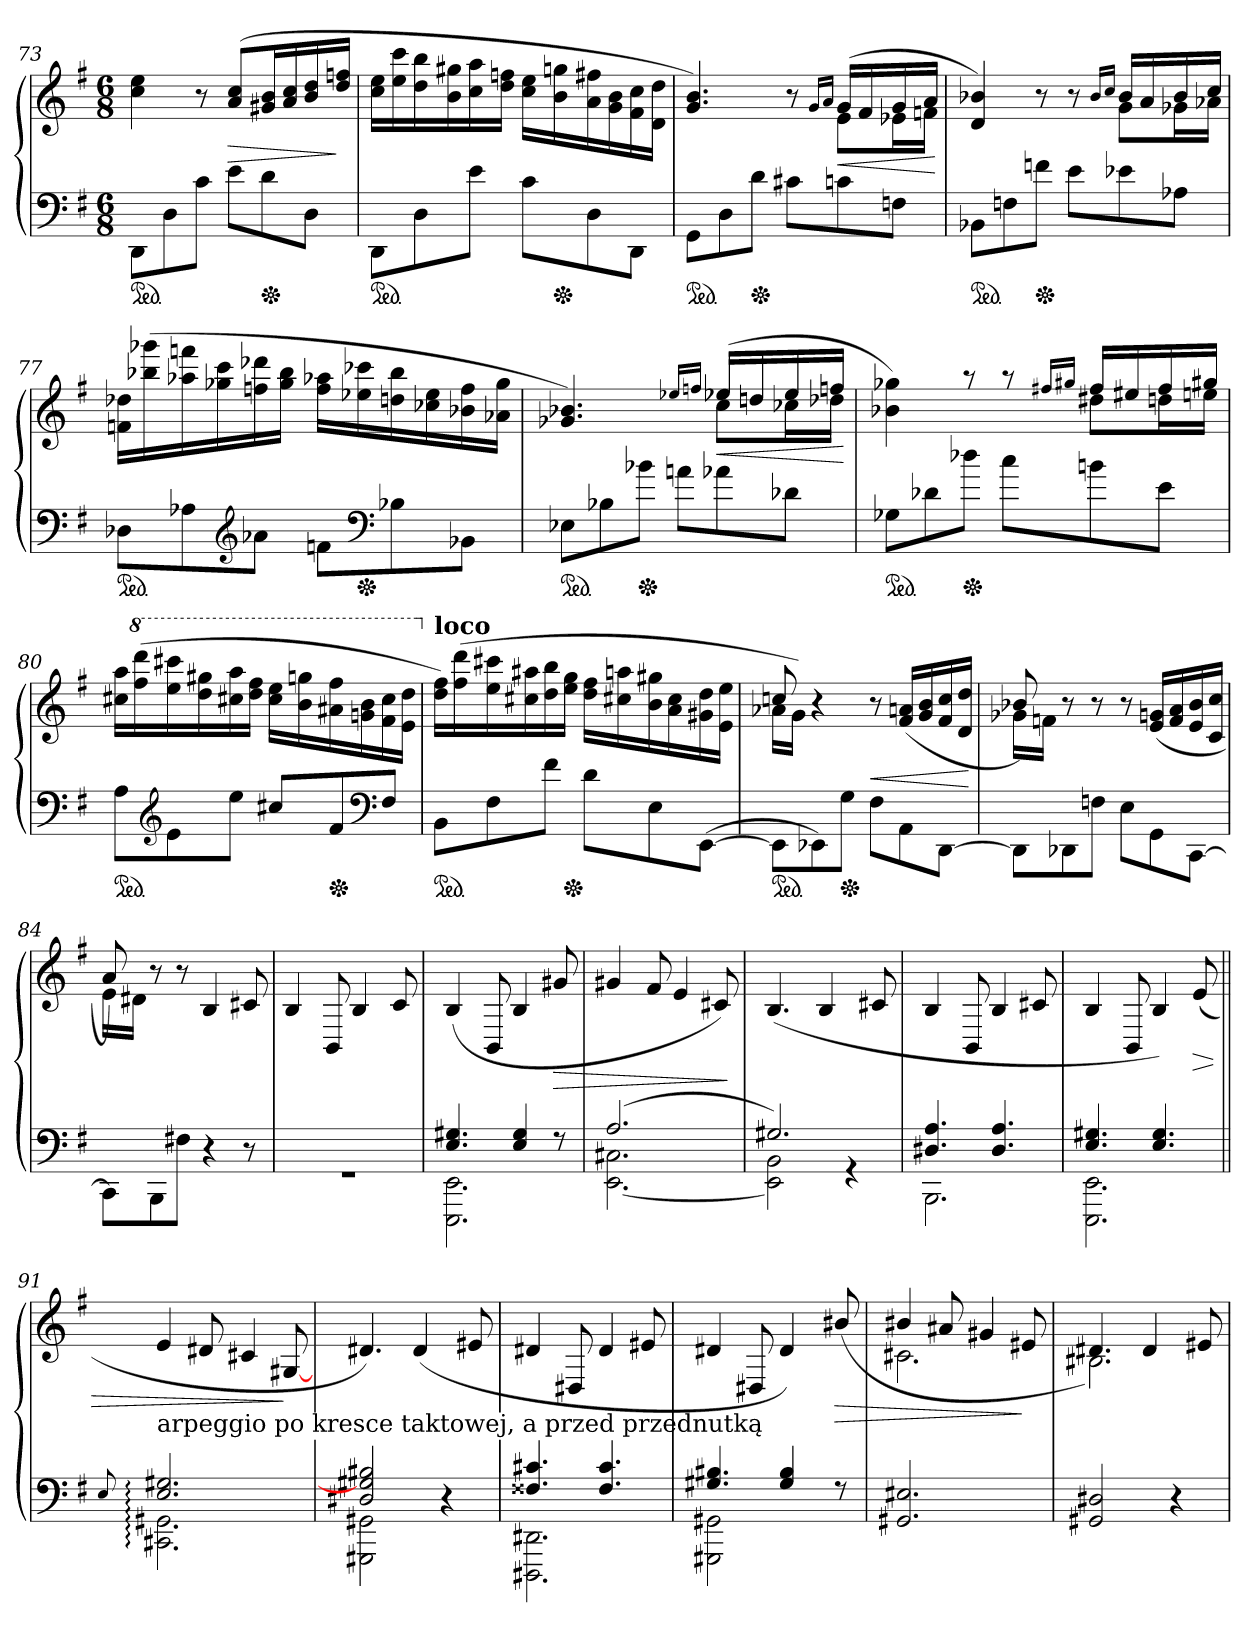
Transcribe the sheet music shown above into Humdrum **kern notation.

**kern	**kern	**dynam
*part1	*part1	*part1
*staff2	*staff1	*staff1/2
*clefF4	*clefG2	*
*k[f#]	*k[f#]	*
*M6/8	*M6/8	*
*ped	*	*
=73	=73	=73
8DD\L	4cc 4ee	.
8D\	.	.
8c\J	8r	.
8eL	(>8a/ 8cc/L	>
*Xped	*	*
8d	16g#X/ 16b/L	.
.	16a/ 16cc/	.
8DJ	16b/ 16dd/	.
.	16dd/ 16ffn/JJ	]
=74	=74	=74
*ped	*	*
8DDL	16cc 16eeLL	.
.	16ee 16ccc	.
8D	16dd 16bb	.
.	16b 16gg#X	.
8eJ	16cc 16aa	.
.	16dd 16ffnJJ	.
8c\L	16cc 16eeLL	.
*Xped	*	*
.	16b 16ggn	.
8D\	16a 16ff#X	.
.	16g 16b	.
8DD\J	16f# 16cc	.
.	16d 16ddJJ	.
=75	=75	=75
*	*^	*
*ped	*	*	*
8GGL	4.g 4.b)	4.rAyy	.
8D	.	.	.
*Xped	*	*	*
8dJ	.	.	.
8c#XL	8r	8rcyy	.
.	16qg/LL	.	.
.	16qa/JJ	.	.
8cn	(>16gLL	8eL	<
.	16f#	.	.
8FnJ	16g	16e-XL	.
.	16aJJ	16fnJJ	.
*	*v	*v	*
.	.	[
=76	=76	=76
*	*^	*
*ped	*	*	*
8BB-XL	4d 4b-X)	4.rFyy	.
8Fn	.	.	.
*Xped	*	*	*
8fnJ	8r	.	.
8eL	8r	8rcyy	.
.	16qb-/LL	.	.
.	16qcc/JJ	.	.
8e-X	16b-LL	8gL	.
.	16a	.	.
8A-XJ	16b-	16g-XL	.
.	16ccJJ	16a-XJJ	.
*	*v	*v	*
=77	=77	=77
*ped	*	*
8D-XL	16fn 16dd-XLL	.
.	(>16bb-X 16ggg-X	.
8A-X	16aa-X 16fffn	.
.	16gg-X 16ccc	.
*clefG2	*	*
8a-XJ	16ffn 16ddd-X	.
.	16gg- 16bb-JJ	.
8fnL	16ff 16aa-XLL	.
*Xped	*	*
.	16ee-X 16ccc-X	.
*clefF4	*	*
8B-X	16ddn 16bb-	.
.	16cc-X 16ee-	.
8BB-XJ	16b-X 16ff	.
.	16a-X 16gg-JJ	.
=78	=78	=78
*	*^	*
*ped	*	*	*
8E-XL	4.g-X 4.b-X)	4.rcyy	.
8B-X	.	.	.
*Xped	*	*	*
8b-XJ	.	.	.
8an\L	8rAyy	8ryy	.
.	.	16qee-X/LL	.
.	.	16qffn/JJ	.
8a-X\	(>16ee-XLL	8ccL	<
.	16ddn	.	.
8d-XJ	16ee-	16cc-XL	.
.	16ffnJJ	16dd-XJJ	.
*	*v	*v	*
.	.	[
=79	=79	=79
*	*^	*
*ped	*	*	*
8G-XL	4b-X 4gg-X)	4.rAyy	.
8d-X\	.	.	.
*Xped	*	*	*
8dd-XJ	8raa	.	.
8cc\L	8raa	8reyy	.
.	16qff#X/LL	.	.
.	16qgg#X/JJ	.	.
8bn\	16ff#LL	8dd#XL	.
.	16ee#X	.	.
8eJ	16ff#	16ddnL	.
.	16gg#XJJ	16eenJJ	.
*	*v	*v	*
=80	=80	=80
*ped	*	*
8AL	16cc#X 16aaLL	.
*	*8va	*
.	(16fff# 16dddd	.
*clefG2	*	*
8e	16eee 16cccc#X	.
.	16ddd 16ggg#X	.
8eeJ	16ccc#X 16aaa	.
.	16ddd 16fff#JJ	.
8cc#XL	16ccc# 16eeeLL	.
.	16bb 16gggn	.
*Xped	*	*
8f#	16aa#X 16fff#	.
.	16ggn 16bb	.
*clefF4	*	*
8F#J	16ff# 16ccc#	.
.	16ee 16dddJJ	.
=81	=81	=81
*	*X8va	*
!	!LO:TX:a:B:t=loco	!
*ped	*	*
8BBL	16dd 16ff#LL)	.
.	(16ff# 16ddd	.
8F#	16ee 16ccc#X	.
.	16cc#X 16aa#X	.
8f#J	16dd 16bb	.
*Xped	*	*
.	16ee 16ggJJ	.
8dL	16dd 16ff#LL	.
.	16cc#X 16aan	.
8E	16b 16gg#X	.
.	16a 16cc#	.
([8EEJ	16g#X 16dd	.
.	16e 16eeJJ	.
=82	=82	=82
*	*^	*
*ped	*	*	*
8EE\L]	8ccn	16a-XLL	.
.	.	16gJJ)	.
8EE-X\)	4r	4rAyy	.
*Xped	*	*	*
8G\J	.	.	.
8F#\L	8r	4.rcyy	<
8AA\	(>16f# 16anLL	.	.
.	16g 16b	.	.
[8DD\J	16f# 16cc	.	.
.	16d 16ddJJ	.	.
*	*v	*v	*
.	.	[
=83	=83	=83
*	*^	*
8DD\L]	8b-X)	16g-XLL	.
.	.	16fnJJ	.
8DD-X\	8r	4rAyy	.
8Fn\J	8r	.	.
8E\L	8r	4.rAyy	.
8GG\	(>16e 16gnLL	.	.
.	16f 16a	.	.
[8CC\J	16e 16b-	.	.
.	16c 16ccJJ	.	.
=84	=84	=84	=84
8CC\L]	8a)	16eLL	.
.	.	16d#XJJ	.
8BBB\	8r	4rcyy	.
8F#X\J	8r	.	.
4r	4B	4.rFyy	.
8r	8c#X	.	.
*	*v	*v	*
=85	=85	=85
2.rGG	4B	.
.	8BB/	.
.	4B	.
.	8c	.
=86	=86	=86
*^	*	*
4.E 4.G#X	2.EEE 2.EE	(>4B	.
.	.	8BB/	.
4E 4G#	.	4B	.
8rF	.	8g#X	>
=87	=87	=87	=87
(2.A	[2.EE 2.C#X	4g#X	.
.	.	8f#	.
.	.	4e	.
.	.	8c#X)	.
*v	*v	*	*
.	.	]
=88	=88	=88
*^	*	*
2.G#X)	2EE] 2BB	(>4.B	.
.	.	4B	.
.	4rGG	.	.
.	.	8c#X	.
=89	=89	=89	=89
4.D#X 4.A	2.BBB	4B	.
.	.	8BB/	.
4.D# 4.A	.	4B	.
.	.	8c#X	.
=90	=90	=90	=90
4.E 4.G#X	2.EEE 2.EE	4B	.
.	.	8BB/	.
4.E 4.G#	.	4B)	.
.	.	(>8e	>
=91||	=91||	=91||	=91||
8qqE	.	.	.
!LO:TX:a:t=arpeggio po kresce taktowej, a przed przednutką	!	!	!
2.E: 2.G#X:	2.CC#X: 2.GG#X:	4e:	.
.	.	8d#X	.
.	.	4c#X	.
.	.	[>8G#X/	]
=92	=92	=92	=92
2D#X 2G#X] 2B#X	2GGG#X 2GG#X	4.d#X)	.
.	.	(>4d#	.
4rcyy	4r	.	.
.	.	8e#X	.
=93	=93	=93	=93
4.F##X 4.c#X	2.DDD#X 2.DD#X	4d#X	.
.	.	8D#X/	.
4.F## 4.c#	.	4d#	.
.	.	8e#X	.
=94	=94	=94	=94
4.G#X 4.B#X	2GGG#X 2GG#X	4d#X	.
.	.	8D#X/	.
4G# 4B#	.	4d#)	.
.	4ryy	.	.
8rF	.	(>8b#X/	>
*v	*v	*	*
=95	=95	=95
*	*^	*
2.GG#X 2.E#X	4b#X	2.c#X	.
.	8a#X	.	.
.	4g#X	.	.
.	8e#X	.	]
=96	=96	=96	=96
2GG#X 2D#X	4.d#X	2.B#X)	.
.	4d#	.	.
4r	.	.	.
.	8e#X	.	.
*	*v	*v	*
=	=	=
*-	*-	*-
